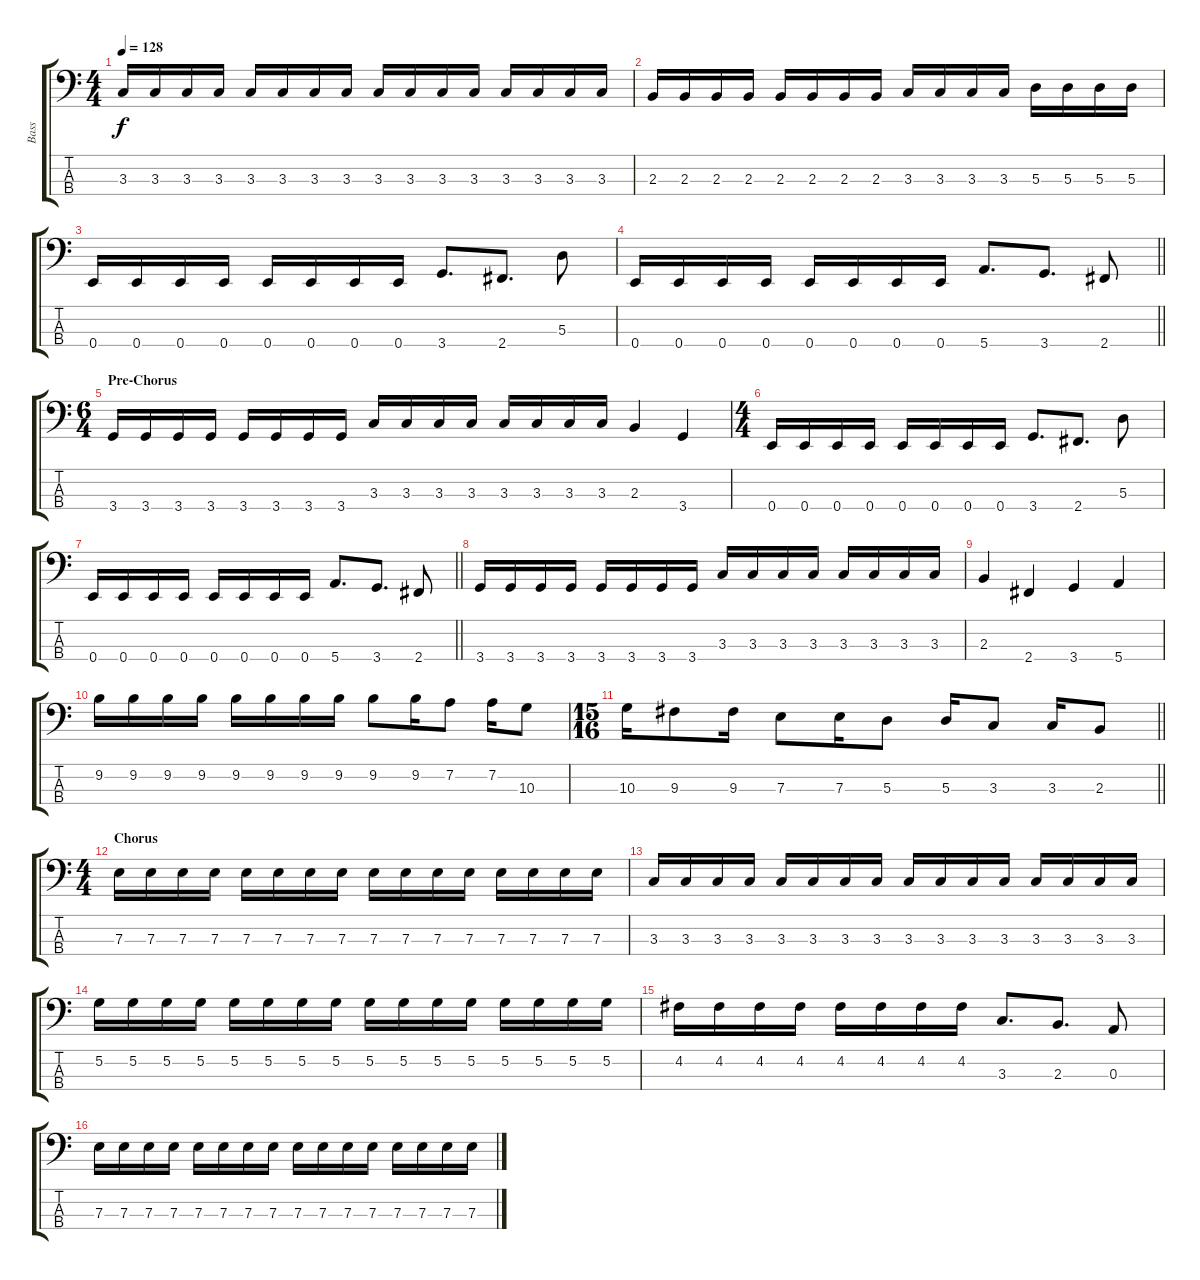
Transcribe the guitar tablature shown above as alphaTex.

\track ("Bass" "Bass") {instrument electricbassfinger}
\staff {score tabs}
\tuning (G2 D2 A1 E1) {hide}
\ts (4 4)
\tempo 128
\clef f4
\ks c
3.3.16{dy f} 3.3.16 3.3.16 3.3.16 3.3.16 3.3.16 3.3.16 3.3.16 3.3.16 3.3.16 3.3.16 3.3.16 3.3.16 3.3.16 3.3.16 3.3.16 |
2.3.16 2.3.16 2.3.16 2.3.16 2.3.16 2.3.16 2.3.16 2.3.16 3.3.16 3.3.16 3.3.16 3.3.16 5.3.16 5.3.16 5.3.16 5.3.16 |
0.4.16 0.4.16 0.4.16 0.4.16 0.4.16 0.4.16 0.4.16 0.4.16 3.4.8{d} 2.4.8{d} 5.3.8 |
\barLineRight lightlight
0.4.16 0.4.16 0.4.16 0.4.16 0.4.16 0.4.16 0.4.16 0.4.16 5.4.8{d} 3.4.8{d} 2.4.8 |
\ts (6 4)
\section ("" "Pre-Chorus")
3.4.16 3.4.16 3.4.16 3.4.16 3.4.16 3.4.16 3.4.16 3.4.16 3.3.16 3.3.16 3.3.16 3.3.16 3.3.16 3.3.16 3.3.16 3.3.16 2.3.4 3.4.4 |
\ts (4 4)
0.4.16 0.4.16 0.4.16 0.4.16 0.4.16 0.4.16 0.4.16 0.4.16 3.4.8{d} 2.4.8{d} 5.3.8 |
\barLineRight lightlight
0.4.16 0.4.16 0.4.16 0.4.16 0.4.16 0.4.16 0.4.16 0.4.16 5.4.8{d} 3.4.8{d} 2.4.8 |
3.4.16 3.4.16 3.4.16 3.4.16 3.4.16 3.4.16 3.4.16 3.4.16 3.3.16 3.3.16 3.3.16 3.3.16 3.3.16 3.3.16 3.3.16 3.3.16 |
2.3.4 2.4.4 3.4.4 5.4.4 |
9.2.16 9.2.16 9.2.16 9.2.16 9.2.16 9.2.16 9.2.16 9.2.16 9.2.8 9.2.16 7.2.8 7.2.16 10.3.8 |
\ts (15 16)
\barLineRight lightlight
10.3.16 9.3.8 9.3.16 7.3.8 7.3.16 5.3.8 5.3.16 3.3.8 3.3.16 2.3.8 |
\ts (4 4)
\section ("" "Chorus")
7.3.16 7.3.16 7.3.16 7.3.16 7.3.16 7.3.16 7.3.16 7.3.16 7.3.16 7.3.16 7.3.16 7.3.16 7.3.16 7.3.16 7.3.16 7.3.16 |
3.3.16 3.3.16 3.3.16 3.3.16 3.3.16 3.3.16 3.3.16 3.3.16 3.3.16 3.3.16 3.3.16 3.3.16 3.3.16 3.3.16 3.3.16 3.3.16 |
5.2.16 5.2.16 5.2.16 5.2.16 5.2.16 5.2.16 5.2.16 5.2.16 5.2.16 5.2.16 5.2.16 5.2.16 5.2.16 5.2.16 5.2.16 5.2.16 |
4.2.16 4.2.16 4.2.16 4.2.16 4.2.16 4.2.16 4.2.16 4.2.16 3.3.8{d} 2.3.8{d} 0.3.8 |
7.3.16 7.3.16 7.3.16 7.3.16 7.3.16 7.3.16 7.3.16 7.3.16 7.3.16 7.3.16 7.3.16 7.3.16 7.3.16 7.3.16 7.3.16 7.3.16
